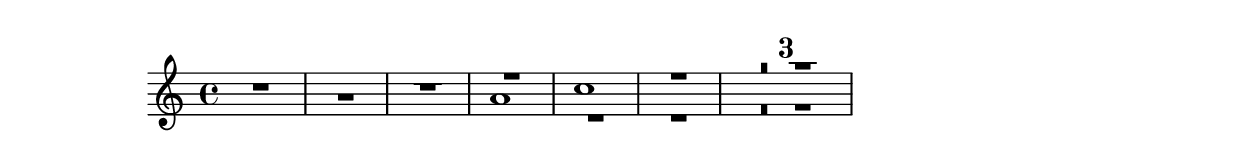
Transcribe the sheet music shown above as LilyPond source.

%% Do not edit this file; it is auto-generated from input/new
%% This file is in the public domain.
%% Note: this file works from version 2.12.0
\version "2.13.1"
\header {
 doctitlees = "Posicionar los silencios multicompás"
 texidoces = "
A diferencia de los silencios normales, no existe una instrucción
predefinida para modificar la posición predefinida de un símbolo
multicompás sobre el pentagrama, adjuntándolo a una nota,
independientemente de cuál sea su forma.  Sin embargo, en la música
polifónica los silencios multicompás de las voces de numeración par e
impar están separados verticalmente.  La colocación de los silencios
multicompás se puede controlar como se ve a continuación:

"

texidocde = "
Anders als bei normalen Pausen gibt es keinen direkten Befehl, um die
vertikale Position von Ganztaktpausen zu beeinflussen, indem man sie an
eine Tonhöhe anhängt.  In polyphoner Notation wird aber dennoch die
Position der Pausen von geraden und ungeraden Stimmen voneinander
unterschieden.  Die Position von Ganztaktpausen kann wie folgt verändert
werden:
 "
  doctitlede = "Positionierung von Ganztaktpausen"


%% Translation of GIT committish :<e71f19ad847d3e94ac89750f34de8b6bb28611df>
  texidocfr = "
Si l'on peut positionner verticalement un silence simple en le
rattachant à une note, il n'en va pas de même pur un silence
multi-mesure.  Néanmoins, et uniquement dans le cadre de musique
polyphonique, les silences multi-mesures sont positionnées différemment
selon qu'ils appartiennent à une voix au numéro pair ou impair.  Le
positionnement des silences multi-mesures peut se contrôler ainsi :
"
  doctitlefr = "Positionnement des silences multi-mesures"

  lsrtags = "rhythms,tweaks-and-overrides"
  texidoc = "
Unlike ordinary rests, there is no predefined command
to change the staff position of a multi-measure
rest symbol of either form by attaching it to a note.  However,
in polyphonic music multi-measure rests in odd-numbered and
even-numbered voices are vertically separated.  The positioning
of multi-measure rests can be controlled as follows:
 "
  doctitle = "Positioning multi-measure rests"
} % begin verbatim


\relative c'' {
  % Multi-measure rests by default are set under the second line
  R1
  % They can be moved with an override
  \override MultiMeasureRest #'staff-position = #-2
  R1
  % A value of 0 is the default position;
  % the following trick moves the rest to the center line
  \override MultiMeasureRest #'staff-position = #-0.01
  R1
  % Multi-measure rests in odd-numbered voices are under the top line
  << { R1 } \\ { a1 } >>
  % Multi-measure rests in even-numbered voices are under the bottom line
  << { c1 } \\ { R1 } >>
  % They remain separated even in empty measures
  << { R1 } \\ { R1 } >>
  % This brings them together even though there are two voices
  \compressFullBarRests
  <<
    \revert MultiMeasureRest #'staff-position
    { R1*3 }
    \\
    \revert MultiMeasureRest #'staff-position
    { R1*3 }
  >>
}
